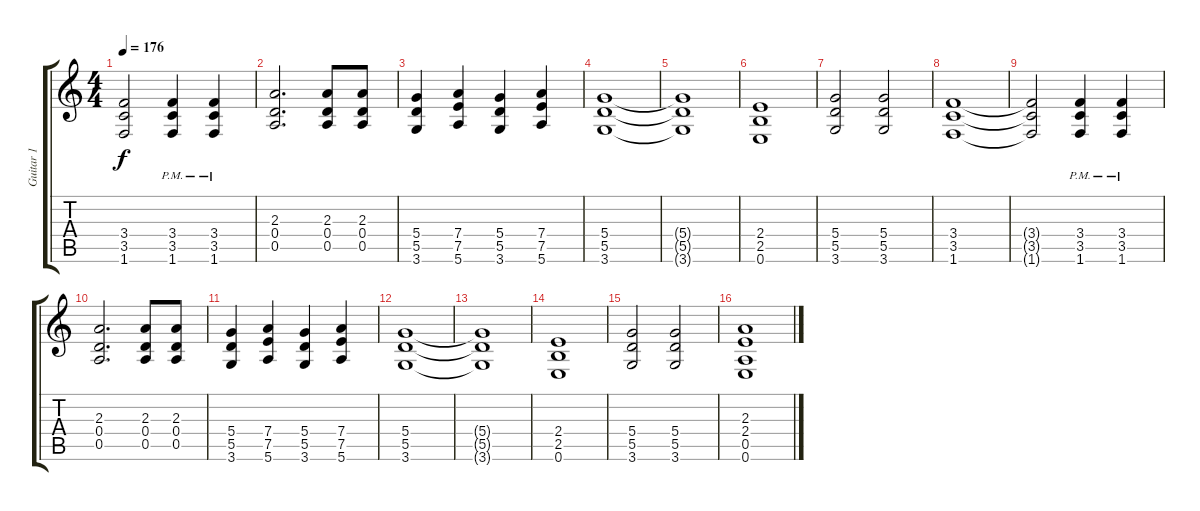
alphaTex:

\track ("Guitar 1" "Guitar 1") {instrument distortionguitar}
\staff {score tabs}
\tuning (E4 B3 G3 D3 A2 E2) {hide}
\ts (4 4)
\tempo 176
\clef g2
\ks c
(3.4{t} 3.5{t} 1.6{t}).2{dy f} (3.4{pm} 3.5{pm} 1.6{pm}).4 (3.4{pm} 3.5{pm} 1.6{pm}).4 |
(2.3 0.4 0.5).2{d} (2.3 0.4 0.5).8 (2.3 0.4 0.5).8 |
(5.4 5.5 3.6).4 (7.4 7.5 5.6).4 (5.4 5.5 3.6).4 (7.4 7.5 5.6).4 |
(5.4 5.5 3.6).1 |
(5.4{t} 5.5{t} 3.6{t}).1 |
(2.4 2.5 0.6).1 |
(5.4 5.5 3.6).2 (5.4 5.5 3.6).2 |
(3.4 3.5 1.6).1 |
(3.4{t} 3.5{t} 1.6{t}).2 (3.4{pm} 3.5{pm} 1.6{pm}).4 (3.4{pm} 3.5{pm} 1.6{pm}).4 |
(2.3 0.4 0.5).2{d} (2.3 0.4 0.5).8 (2.3 0.4 0.5).8 |
(5.4 5.5 3.6).4 (7.4 7.5 5.6).4 (5.4 5.5 3.6).4 (7.4 7.5 5.6).4 |
(5.4 5.5 3.6).1 |
(5.4{t} 5.5{t} 3.6{t}).1 |
(2.4 2.5 0.6).1 |
(5.4 5.5 3.6).2 (5.4 5.5 3.6).2 |
(2.3 2.4 0.5 0.6).1
